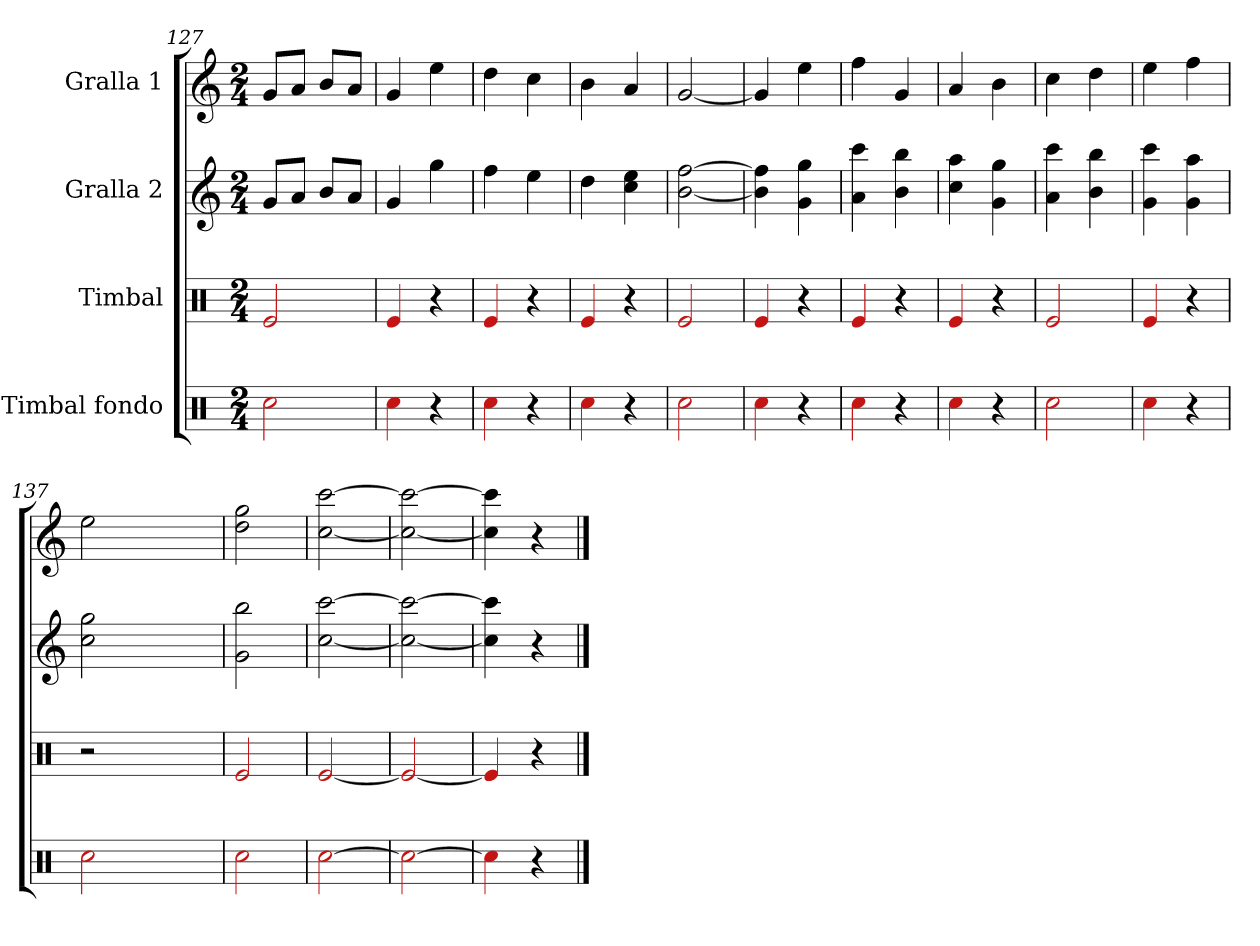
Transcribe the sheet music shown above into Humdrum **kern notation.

**kern	**kern	**kern	**kern
*part4	*part3	*part2	*part1
*staff4	*staff3	*staff2	*staff1
*I"Timbal fondo	*I"Timbal	*I"Gralla 2	*I"Gralla 1
*clefX	*clefX	*clefG2	*clefG2
*k[]	*k[]	*k[]	*k[]
*M2/4	*M2/4	*M2/4	*M2/4
=127	=127	=127	=127
2cc\	2e/	8g/L	8g/L
.	.	8a/J	8a/J
.	.	8b/L	8b/L
.	.	8a/J	8a/J
=128	=128	=128	=128
4cc\	4e/	4g/	4g/
4r	4r	4gg\	4ee\
=129	=129	=129	=129
4cc\	4e/	4ff\	4dd\
4r	4r	4ee\	4cc\
=130	=130	=130	=130
4cc\	4e/	4dd\	4b\
4r	4r	4cc\ 4ee\	4a/
!!LO:PB:g=z
=131	=131	=131	=131
2cc\	2e/	[2b\ [2ff\	[2g/
=132	=132	=132	=132
4cc\	4e/	4b\] 4ff\]	4g/]
4r	4r	4g\ 4gg\	4ee\
=133	=133	=133	=133
4cc\	4e/	4a\ 4ccc\	4ff\
4r	4r	4b\ 4bb\	4g/
=134	=134	=134	=134
4cc\	4e/	4cc\ 4aa\	4a/
4r	4r	4g\ 4gg\	4b\
=135	=135	=135	=135
2cc\	2e/	4a\ 4ccc\	4cc\
.	.	4b\ 4bb\	4dd\
=136	=136	=136	=136
4cc\	4e/	4g\ 4ccc\	4ee\
4r	4r	4g\ 4aa\	4ff\
=137	=137	=137	=137
2cc\	2r	2cc\ 2gg\	2ee\
2ryy	2ryy	2ryy	2ryy
=138	=138	=138	=138
2cc\	2e/	2g\ 2bb\	2dd\ 2gg\
=139	=139	=139	=139
[2cc\	[2e/	[2cc\ [2ccc\	[2cc\ [2ccc\
=140	=140	=140	=140
2cc\_	2e/_	2cc\_ 2ccc\_	2cc\_ 2ccc\_
=141	=141	=141	=141
4cc\]	4e/]	4cc\] 4ccc\]	4cc\] 4ccc\]
4r	4r	4r	4r
==	==	==	==
*-	*-	*-	*-
